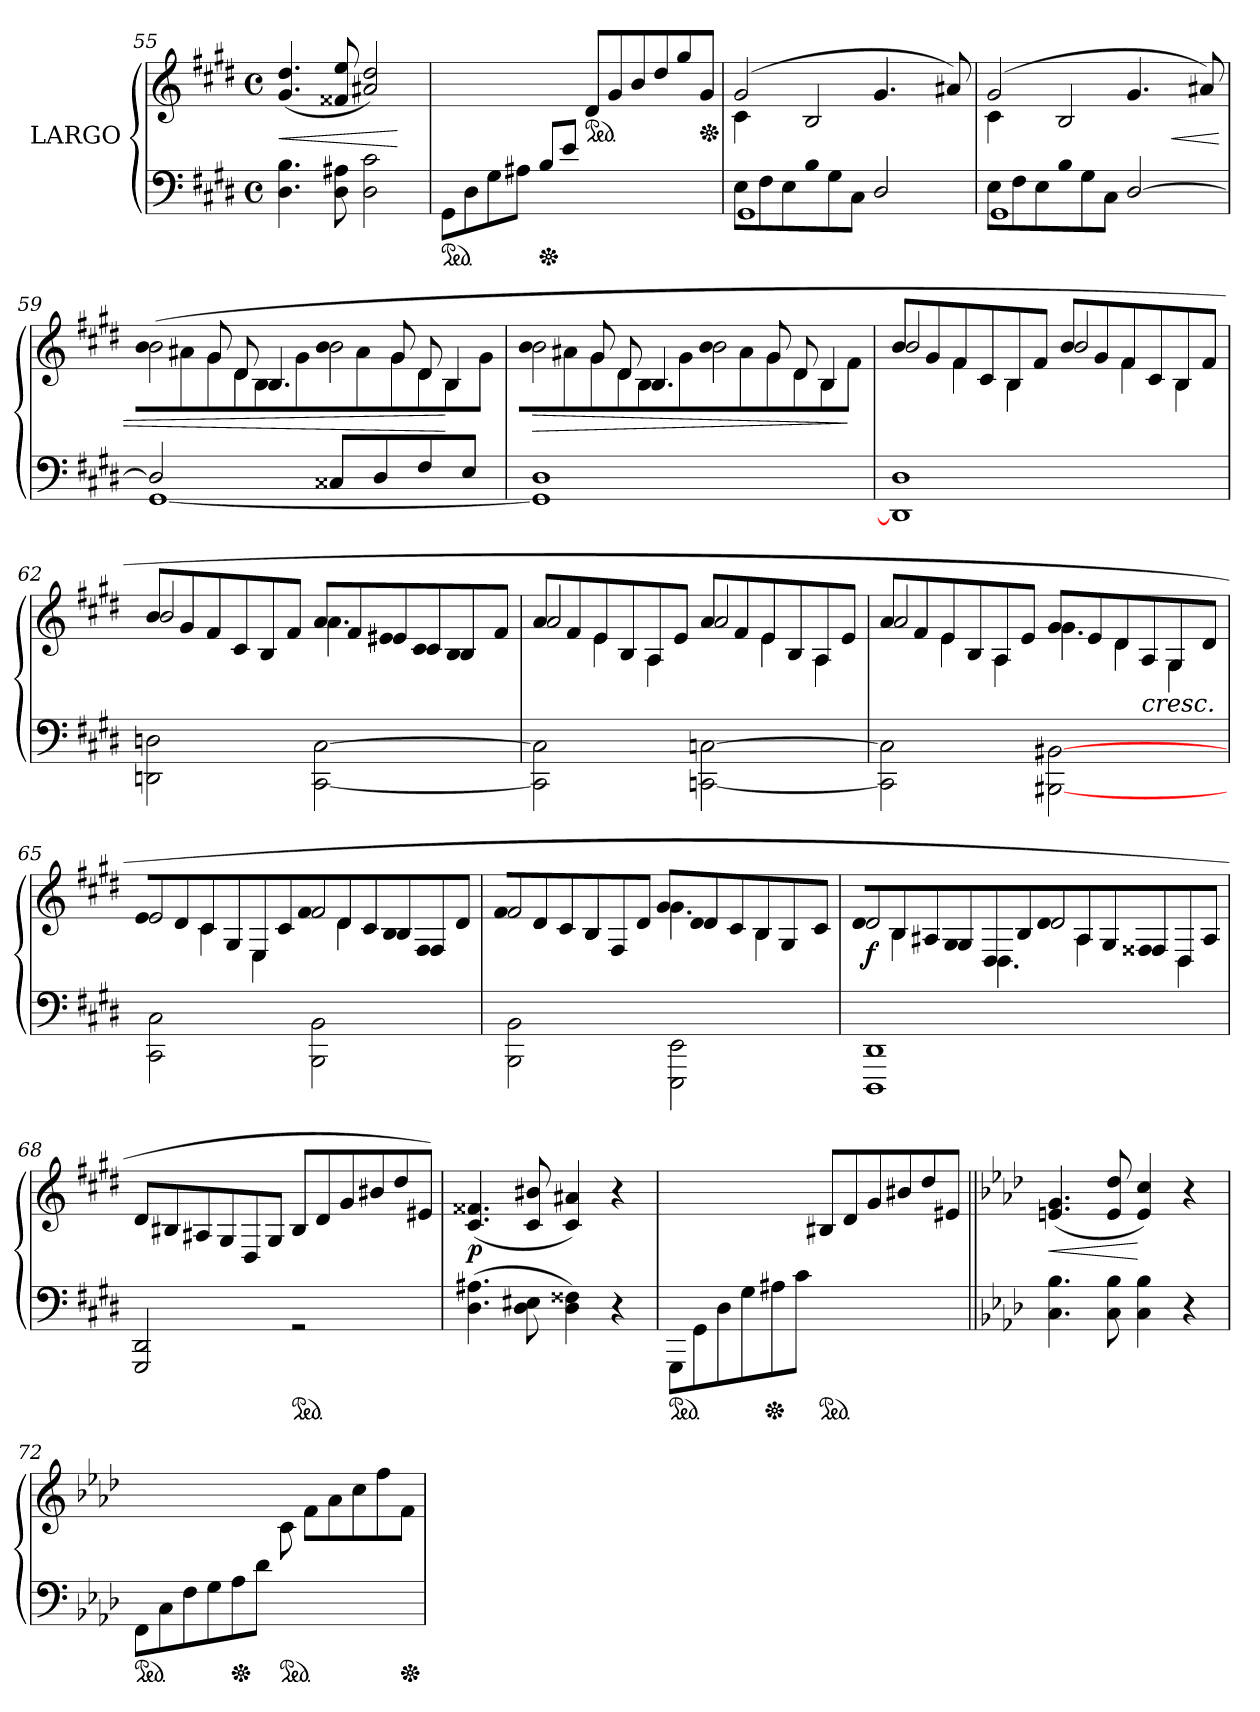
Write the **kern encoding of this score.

**kern	**kern	**dynam
*part1	*part1	*part1
*staff2	*staff1	*staff1/2
*I"LARGO	*	*
*clefF4	*clefG2	*
*k[f#c#g#d#]	*k[f#c#g#d#]	*
*M4/4	*M4/4	*
*met(c)	*met(c)	*
=55	=55	=55
4.D# 4.B	(>4.g#/ 4.dd#/	<
8D# 8A#X	8f##X/ 8ee/	.
2D# 2c#	2a#X/ 2dd#/)	.
.	.	[
=56	=56	=56
*Xtuplet	*	*
*ped	*	*
12GG#L	2rddyy	.
12D#	.	.
12G#	.	.
12A#XJ	.	.
*Xped	*	*
12B/L	.	.
12e/J	.	.
*	*Xtuplet	*
*	*ped	*
2rFyy	12d#/L	.
.	12g#	.
.	12b	.
.	12dd#	.
.	12gg#	.
*	*Xped	*
.	12g#J	.
=57	=57	=57
*^	*^	*
12E\L	1GG#	(>2g#	4c#	.
12F#	.	.	.	.
12E	.	.	.	.
!LO:N:vis=2	!	!	!	!
12B	.	.	2B/	.
12G#	.	.	.	.
12C#J	.	.	.	.
2D#/	.	4.g#	.	.
.	.	.	4ryy	.
.	.	8a#X)	.	.
=58	=58	=58	=58	=58
12E\L	1GG#	(>2g#	4c#	.
12F#	.	.	.	.
12E	.	.	.	.
!LO:N:vis=2	!	!	!	!
12B	.	.	2B/	.
12G#	.	.	.	.
12C#J	.	.	.	.
[2D#/	.	4.g#	.	.
.	.	.	4ryy	<
.	.	8a#X)	.	.
=59	=59	=59	=59	=59
*	*	*	*^	*
!	!	!	!	!LO:N:vis=2	!
2D#]	[1GG#	12ryy	(>2b	12b\	.
.	.	12ryy	.	12a#X\	.
.	.	12g#/	.	12g#\	.
.	.	12d#/	.	12d#\	.
.	.	6.B/	.	12B\	.
.	.	.	.	12g#\J	.
!	!	!	!	!LO:N:vis=2	!
8C##XL	.	.	2b	12b\	.
.	.	12ryy	.	12a#\	.
8D#	.	.	.	.	.
.	.	12g#/	.	12g#\	.
8F#	.	12d#/	.	12d#\	.
.	.	6B/	.	12B\	[
8EJ	.	.	.	.	.
.	.	.	.	12g#\J	.
*v	*v	*	*	*	*
=60	=60	=60	=60	=60
!	!	!	!LO:N:vis=2	!
1GG#] 1D#	6ryy	2b	12b\	>
.	.	.	12a#X\	.
.	12g#/	.	12g#\	.
.	12d#/	.	12d#\	.
.	6.B/	.	12B\	.
.	.	.	12g#\J	.
!	!	!	!LO:N:vis=2	!
.	.	2b	12b\	.
.	12ryy	.	12a#\	.
.	12g#/	.	12g#\	.
.	12d#/	.	12d#\	.
.	6B/	.	12B\	.
.	.	.	12f#\J	]
=61	=61	=61	=61	=61
1DD#] 1D#	12b/L	2b/	6ryy	.
.	12g#/	.	.	.
.	12f#/	.	6f#\	.
.	12c#/	.	.	.
.	12B/	.	4B\	.
.	12f#/J	.	.	.
.	12b/L	2b/	.	.
.	12g#/	.	12ryy	.
.	12f#/	.	6f#\	.
.	12c#/	.	.	.
.	12B/	.	6B\	.
.	12f#/J	.	.	.
=62	=62	=62	=62	=62
2DDn\ 2Dn\	12b/L	2b/	6ryy	.
.	12g#/	.	.	.
!	!	!	!LO:N:vis=4	!
.	12f#/	.	6ryy	.
.	12c#/	.	.	.
.	12B/	.	4ryy	.
.	12f#/J	.	.	.
[2CC#\ [2C#\	12a/L	4.a\	.	.
.	12f#/	.	12ryy	.
!	!	!	!LO:N:vis=4	!
.	12e#X/	.	12e#X\	.
!	!	!	!LO:N:vis=4	!
.	12c#/	.	12c#\	.
!	!	!	!LO:N:vis=4	!
.	12B/	.	6B\	.
.	.	8ryy	.	.
.	12f#/J	.	.	.
=63	=63	=63	=63	=63
2CC#]\ 2C#]\	12a/L	2a/	6ryy	.
.	12f#/	.	.	.
.	12e/	.	6e\	.
.	12B/	.	.	.
.	12A/	.	4A\	.
.	12e/J	.	.	.
[2CCn\ [2Cn\	12a/L	2a/	.	.
.	12f#/	.	12ryy	.
.	12e/	.	6e\	.
.	12B/	.	.	.
.	12A/	.	6A\	.
.	12e/J	.	.	.
=64	=64	=64	=64	=64
2CCn]\ 2Cn]\	12a/L	2a/	6ryy	.
.	12f#/	.	.	.
.	12e/	.	6e\	.
.	12B/	.	.	.
.	12A/	.	4A\	.
.	12e/J	.	.	.
[>2BBB#X\ [>2BB#X\	12g#/L	4.g#\	.	.
.	12e/	.	12ryy	.
.	12d#/	.	6d#\	.
!	!LO:TX:c:i:t=cresc.	!	!	!
.	12A/	.	.	.
.	12G#/	.	6G#\	.
.	.	8ryy	.	.
.	12d#/J	.	.	.
=65	=65	=65	=65	=65
!	!	!LO:N:vis=2	!	!
2CC#\ 2C#\	2e	12e/	6ryy	.
.	.	12d#	.	.
.	.	12c#	6c#\	.
.	.	12G#/	.	.
.	.	12E/	4E\	.
.	.	12c#J	.	.
!	!	!LO:N:vis=2	!	!
2BBB\ 2BB\	2f#	12f#	.	.
.	.	12d#	6d#\	.
.	.	12c#	.	.
!	!	!	!LO:N:vis=4	!
.	.	12B	12B\	.
!	!	!	!LO:N:vis=4	!
.	.	12F#/	6F#\	.
.	.	12d#J	.	.
=66	=66	=66	=66	=66
!	!	!LO:N:vis=2	!	!
2BBB\ 2BB\	2f#	12f#/	12ryy	.
.	.	12d#	6d#	.
.	.	12c#	.	.
.	.	12B	4B	.
.	.	12F#/	.	.
.	.	12d#J	.	.
2EEE\ 2EE\	4.g#\	12g#L	12ryy	.
!	!	!	!LO:N:vis=4	!
.	.	12d#/	6d#	.
.	.	12c#	.	.
.	.	12B/	4B\	.
.	.	12G#/	.	.
.	8ryy	.	.	.
.	.	12c#J	.	.
=67	=67	=67	=67	=67
!	!	!LO:N:vis=2	!	!
1DDD# 1DD#	2d#	12d#/	12ryy	f
.	.	12B/	6B\	.
.	.	12A#X/	.	.
!	!	!	!LO:N:vis=4	!
.	.	12G#/	12G#\	.
.	.	12D#/	6.D#\	.
.	.	12B/J	.	.
!	!	!LO:N:vis=2	!	!
.	2d#	12d#/	.	.
.	.	12A#/	6A#\	.
.	.	12G#/	.	.
!	!	!	!LO:N:vis=4	!
.	.	12F##X/	12F##X\	.
.	.	12D#/	6D#\	.
.	.	12A#/J	.	.
*	*v	*v	*v	*
=68	=68	=68
2GGG# 2DD#	12d#L	.
.	12B#X	.
.	12A#X	.
.	12G#	.
.	12D#	.
.	12G#J	.
*ped	*	*
2rGG	12B#L	.
.	12d#	.
.	12g#	.
.	12b#X	.
.	12dd#	.
.	12e#XJ)	.
=69	=69	=69
(>4.D# 4.A#X	(>4.c# 4.f##X	p
8D# 8E#X	8c# 8b#X	.
4D# 4F##X)	4c# 4a#X)	.
4r	4r	.
=70	=70	=70
*ped	*	*
12GGG#\L	2rddyy	.
12GG#	.	.
12D#	.	.
12G#	.	.
*Xped	*	*
12A#X	.	.
12c#J	.	.
*ped	*	*
2rBByy	12B#XL	.
.	12d#	.
.	12g#	.
.	12b#X	.
.	12dd#	.
.	12e#XJ	.
=71||	=71||	=71||
*k[b-e-a-d-]	*k[b-e-a-d-]	*
4.C 4.B-	(>4.en 4.g	<
8C 8B-	8e 8dd-	.
4C 4B-	4e 4cc)	[
4r	4r	.
=72	=72	=72
*ped	*	*
12FFL	2ryy	.
12C	.	.
12F	.	.
12G	.	.
*Xped	*	*
12A-	.	.
12d-J	.	.
*ped	*	*
2ryy	12c\	.
.	12fL	.
.	12a-	.
.	12cc	.
.	12ff	.
*Xped	*	*
.	12fJ	.
=	=	=
*-	*-	*-
